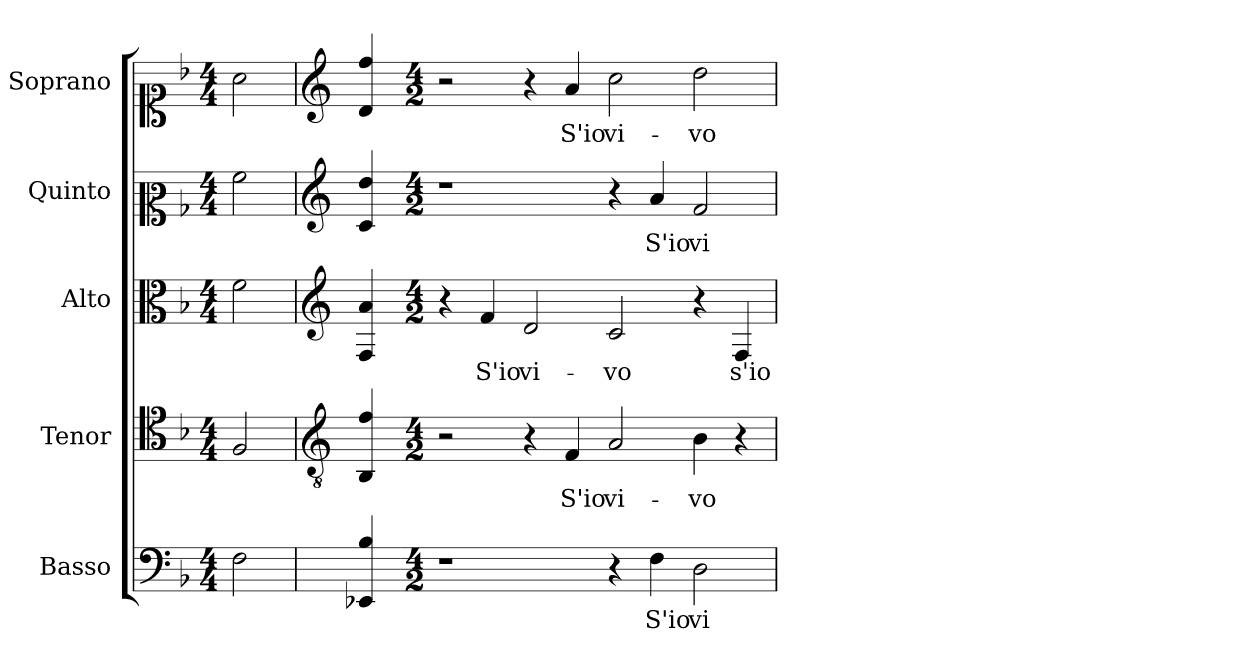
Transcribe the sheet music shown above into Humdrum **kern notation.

**kern	**text	**kern	**text	**kern	**text	**kern	**text	**kern	**text
*part5	*part5	*part4	*part4	*part3	*part3	*part2	*part2	*part1	*part1
*staff5	*staff5	*staff4	*staff4	*staff3	*staff3	*staff2	*staff2	*staff1	*staff1
*I"Basso	*	*I"Tenor	*	*I"Alto	*	*I"Quinto	*	*I"Soprano	*
*	*	*I'T.	*	*I'A.	*	*	*	*I'Sop.	*
!!LO:PB:g=z
*clefF4	*	*clefC4	*	*clefC3	*	*clefC2	*	*clefC1	*
*	*	*ITrd7c12	*	*	*	*	*	*	*
*k[b-]	*	*k[b-]	*	*k[b-]	*	*k[b-]	*	*k[b-]	*
*F:	*	*F:	*	*F:	*	*F:	*	*F:	*
*M4/4	*	*M4/4	*	*M4/4	*	*M4/4	*	*M4/4	*
=1	=1	=1	=1	=1	=1	=1	=1	=1	=1
!LO:N:head=open	!	!LO:N:head=open	!	!LO:N:head=open	!	!LO:N:head=open	!	!LO:N:head=open	!
2Fi\	.	2FFi/	.	2fi\	.	2ai\	.	2ai\	.
=2	=2	=2	=2	=2	=2	=2	=2	=2	=2
*	*	*clefGv2	*	*clefG2	*	*clefG2	*	*clefG2	*
4EE-Xi/ 4B-i	.	4BBB-i/ 4Fi	.	4Fi/ 4ai	.	4ci/ 4ddi	.	4di/ 4ffi	.
=3-	=3-	=3-	=3-	=3-	=3-	=3-	=3-	=3-	=3-
*M4/2	*	*M4/2	*	*M4/2	*	*M4/2	*	*M4/2	*
1r	.	2r	.	4r	.	1r	.	2r	.
!	!	!	!	!	!LO:LY:b:color=#000000	!	!	!	!
.	.	.	.	4fi/	S'io	.	.	.	.
!	!	!	!	!	!LO:LY:b:color=#000000	!	!	!	!
.	.	4r	.	2di/	vi-	.	.	4r	.
!	!	!	!LO:LY:b:color=#000000	!	!	!	!	!	!
!	!	!	!	!	!	!	!	!	!LO:LY:b:color=#000000
.	.	4FFi/	S'io	.	.	.	.	4ai/	S'io
!	!	!	!LO:LY:b:color=#000000	!	!	!	!	!	!
!	!	!	!	!	!LO:LY:b:color=#000000	!	!	!	!
!	!	!	!	!	!	!	!	!	!LO:LY:b:color=#000000
4r	.	2AAi/	vi-	2ci/	-vo	4r	.	2cci\	vi-
!	!LO:LY:b:color=#000000	!	!	!	!	!	!	!	!
!	!	!	!	!	!	!	!LO:LY:b:color=#000000	!	!
4Fi\	S'io	.	.	.	.	4ai/	S'io	.	.
!	!LO:LY:b:color=#000000	!	!	!	!	!	!	!	!
!	!	!	!LO:LY:b:color=#000000	!	!	!	!	!	!
!	!	!	!	!	!	!	!LO:LY:b:color=#000000	!	!
!	!	!	!	!	!	!	!	!	!LO:LY:b:color=#000000
2Di\	vi-	4BB-i\	-vo	4r	.	2fi/	vi-	2ddi\	-vo
!	!	!	!	!	!LO:LY:b:color=#000000	!	!	!	!
.	.	4r	.	4Fi/	s'io	.	.	.	.
=	=	=	=	=	=	=	=	=	=
*-	*-	*-	*-	*-	*-	*-	*-	*-	*-
